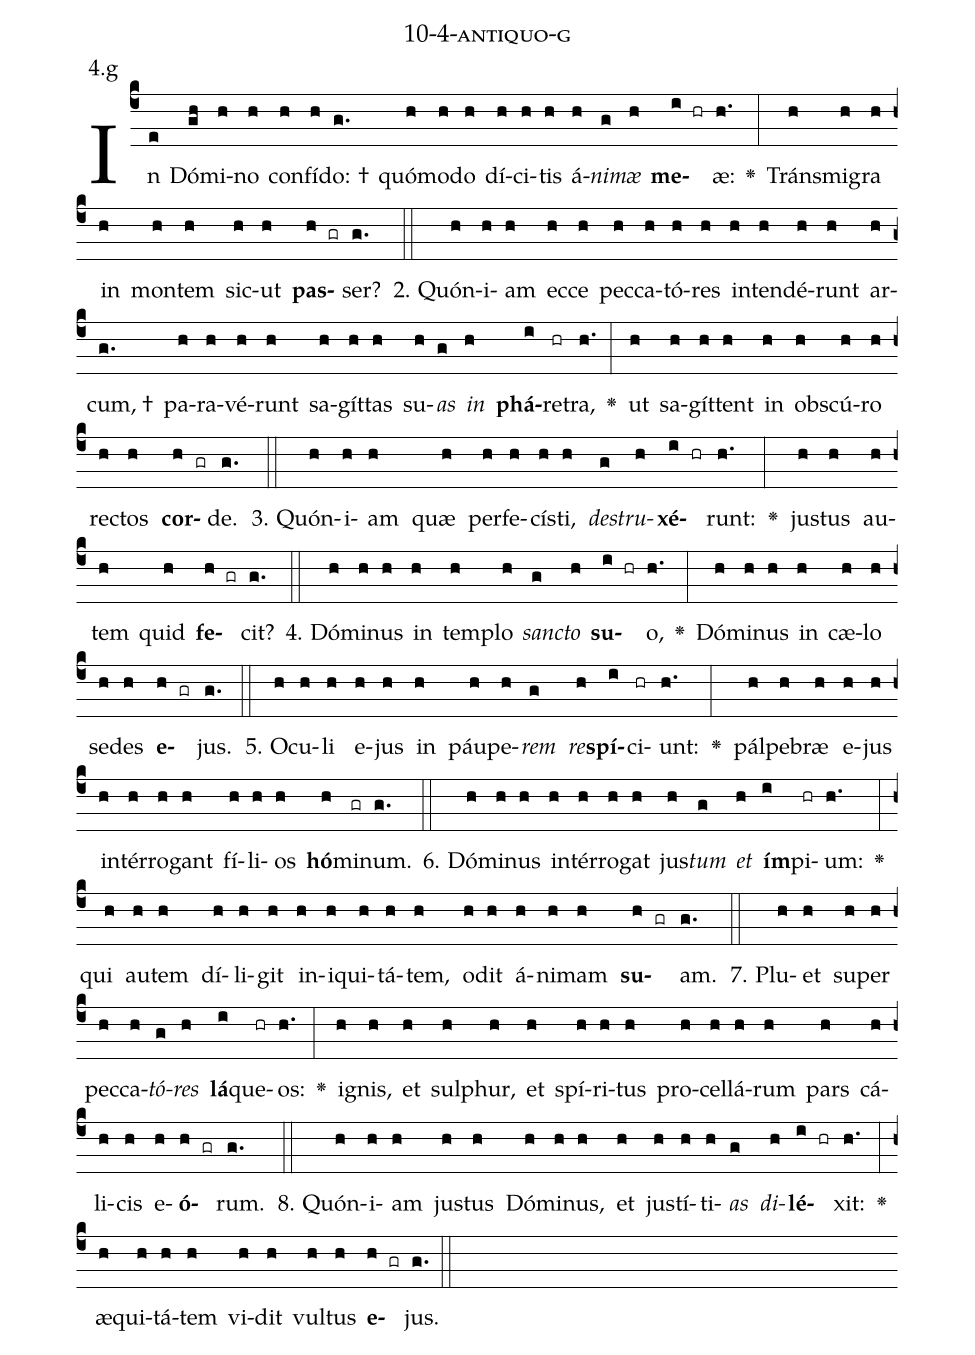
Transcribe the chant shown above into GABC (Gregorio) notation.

name: 10-4-antiquo-g;
annotation: 4.g;
%%
(c4)In(e) Dó(gh)mi(h)no(h) con(h)fí(h)do: †(g.) quó(h)mo(h)do(h) dí(h)ci(h)tis(h) á(h)<i>ni</i>(g)<i>mæ</i>(h) <b>me</b>(i hr)æ:(h.) <v>\greheightstar</v>(:) Tráns(h)mi(h)gra(h) in(h) mon(h)tem(h) sic(h)ut(h) <b>pas</b>(h gr)ser?(g.) (::)
2. Quón(h)i(h)am(h) ec(h)ce(h) pec(h)ca(h)tó(h)res(h) in(h)ten(h)dé(h)runt(h) ar(h)cum, †(g.) pa(h)ra(h)vé(h)runt(h) sa(h)gít(h)tas(h) su(h)<i>as</i>(g) <i>in</i>(h) <b>phá</b>(i)re(hr)tra,(h.) <v>\greheightstar</v>(:) ut(h) sa(h)gít(h)tent(h) in(h) obs(h)cú(h)ro(h) rec(h)tos(h) <b>cor</b>(h gr)de.(g.) (::)
3. Quón(h)i(h)am(h) quæ(h) per(h)fe(h)cís(h)ti,(h) <i>de</i>(g)<i>stru</i>(h)<b>xé</b>(i hr)runt:(h.) <v>\greheightstar</v>(:) jus(h)tus(h) au(h)tem(h) quid(h) <b>fe</b>(h gr)cit?(g.) (::)
4. Dó(h)mi(h)nus(h) in(h) tem(h)plo(h) <i>sanc</i>(g)<i>to</i>(h) <b>su</b>(i hr)o,(h.) <v>\greheightstar</v>(:) Dó(h)mi(h)nus(h) in(h) cæ(h)lo(h) se(h)des(h) <b>e</b>(h gr)jus.(g.) (::)
5. O(h)cu(h)li(h) e(h)jus(h) in(h) páu(h)pe(h)<i>rem</i>(g) <i>re</i>(h)<b>spí</b>(i)ci(hr)unt:(h.) <v>\greheightstar</v>(:) pál(h)pe(h)bræ(h) e(h)jus(h) in(h)tér(h)ro(h)gant(h) fí(h)li(h)os(h) <b>hó</b>(h)mi(gr)num.(g.) (::)
6. Dó(h)mi(h)nus(h) in(h)tér(h)ro(h)gat(h) jus(h)<i>tum</i>(g) <i>et</i>(h) <b>ím</b>(i)pi(hr)um:(h.) <v>\greheightstar</v>(:) qui(h) au(h)tem(h) dí(h)li(h)git(h) in(h)i(h)qui(h)tá(h)tem,(h) o(h)dit(h) á(h)ni(h)mam(h) <b>su</b>(h gr)am.(g.) (::)
7. Plu(h)et(h) su(h)per(h) pec(h)ca(h)<i>tó</i>(g)<i>res</i>(h) <b>lá</b>(i)que(hr)os:(h.) <v>\greheightstar</v>(:) i(h)gnis,(h) et(h) sul(h)phur,(h) et(h) spí(h)ri(h)tus(h) pro(h)cel(h)lá(h)rum(h) pars(h) cá(h)li(h)cis(h) e(h)<b>ó</b>(h gr)rum.(g.) (::)
8. Quón(h)i(h)am(h) jus(h)tus(h) Dó(h)mi(h)nus,(h) et(h) jus(h)tí(h)ti(h)<i>as</i>(g) <i>di</i>(h)<b>lé</b>(i hr)xit:(h.) <v>\greheightstar</v>(:) æ(h)qui(h)tá(h)tem(h) vi(h)dit(h) vul(h)tus(h) <b>e</b>(h gr)jus.(g.) (::)
